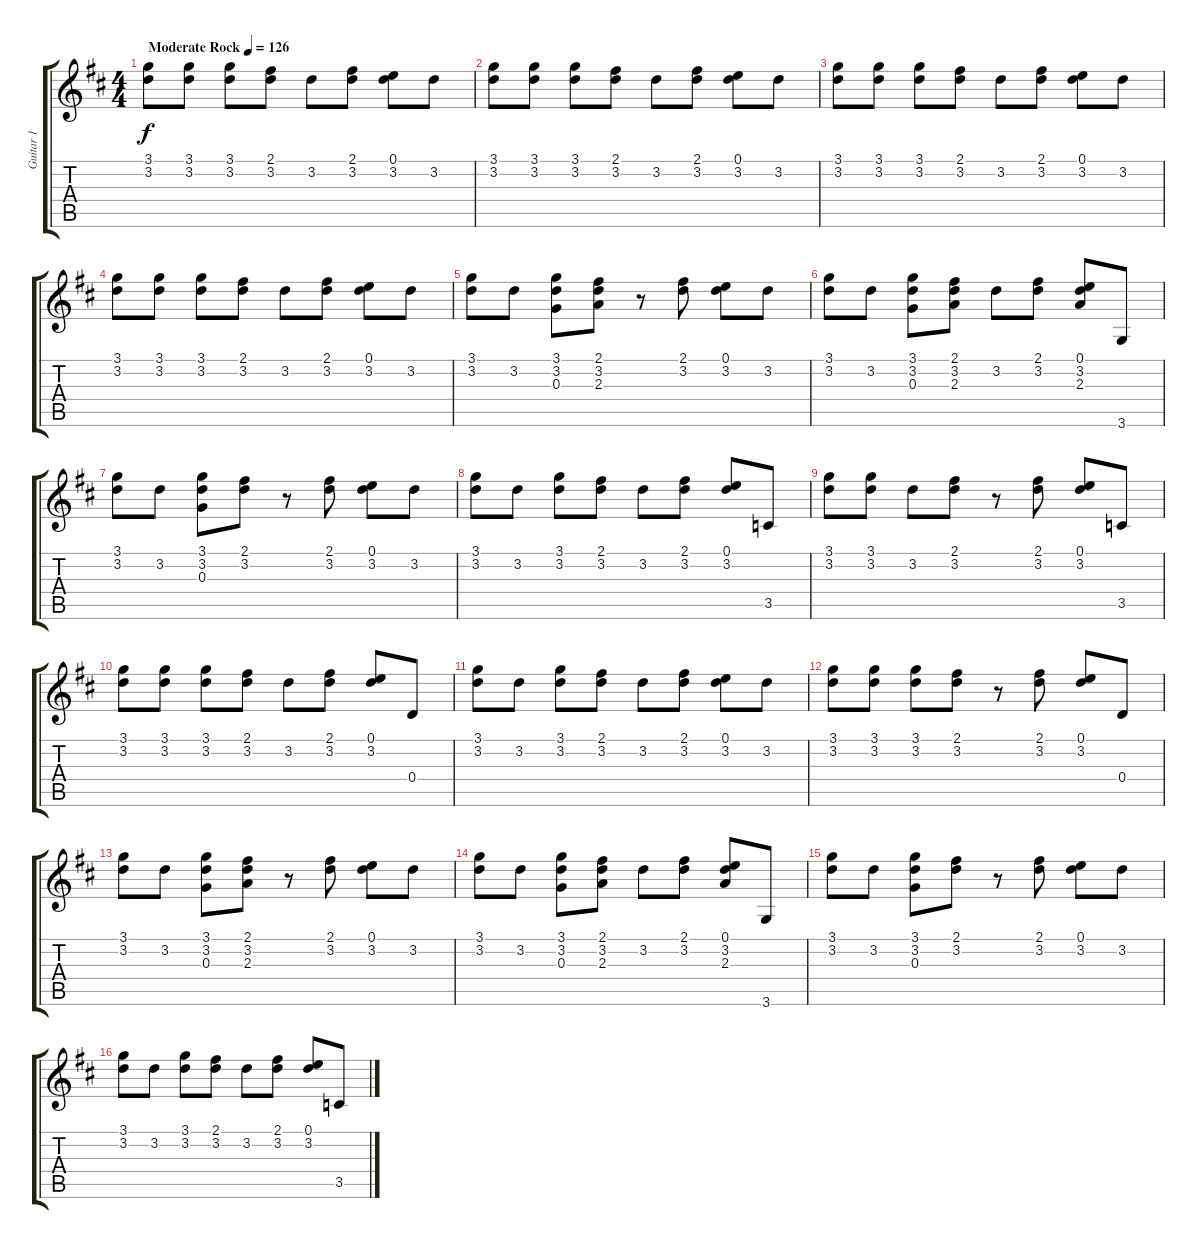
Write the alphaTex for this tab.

\track ("Guitar 1" "Guitar 1") {instrument overdrivenguitar}
\staff {score tabs}
\tuning (E4 B3 G3 D3 A2 E2) {hide}
\ts (4 4)
\tempo (126 "Moderate Rock")
\clef g2
\ks d
(3.1 3.2).8{dy f instrument overdrivenguitar} (3.1 3.2).8 (3.1 3.2).8 (2.1 3.2).8 3.2.8 (2.1 3.2).8 (0.1 3.2).8 3.2.8 |
(3.1 3.2).8 (3.1 3.2).8 (3.1 3.2).8 (2.1 3.2).8 3.2.8 (2.1 3.2).8 (0.1 3.2).8 3.2.8 |
(3.1 3.2).8 (3.1 3.2).8 (3.1 3.2).8 (2.1 3.2).8 3.2.8 (2.1 3.2).8 (0.1 3.2).8 3.2.8 |
(3.1 3.2).8 (3.1 3.2).8 (3.1 3.2).8 (2.1 3.2).8 3.2.8 (2.1 3.2).8 (0.1 3.2).8 3.2.8 |
(3.1 3.2).8 3.2.8 (3.1 3.2 0.3).8 (2.1 3.2 2.3).8 r.8 (2.1 3.2).8 (0.1 3.2).8 3.2.8 |
(3.1 3.2).8 3.2.8 (3.1 3.2 0.3).8 (2.1 3.2 2.3).8 3.2.8 (2.1 3.2).8 (0.1 3.2 2.3).8 3.6.8 |
(3.1 3.2).8 3.2.8 (3.1 3.2 0.3).8 (2.1 3.2).8 r.8 (2.1 3.2).8 (0.1 3.2).8 3.2.8 |
(3.1 3.2).8 3.2.8 (3.1 3.2).8 (2.1 3.2).8 3.2.8 (2.1 3.2).8 (0.1 3.2).8 3.5.8 |
(3.1 3.2).8 (3.1 3.2).8 3.2.8 (2.1 3.2).8 r.8 (2.1 3.2).8 (0.1 3.2).8 3.5.8 |
(3.1 3.2).8 (3.1 3.2).8 (3.1 3.2).8 (2.1 3.2).8 3.2.8 (2.1 3.2).8 (0.1 3.2).8 0.4.8 |
(3.1 3.2).8 3.2.8 (3.1 3.2).8 (2.1 3.2).8 3.2.8 (2.1 3.2).8 (0.1 3.2).8 3.2.8 |
(3.1 3.2).8 (3.1 3.2).8 (3.1 3.2).8 (2.1 3.2).8 r.8 (2.1 3.2).8 (0.1 3.2).8 0.4.8 |
(3.1 3.2).8 3.2.8 (3.1 3.2 0.3).8 (2.1 3.2 2.3).8 r.8 (2.1 3.2).8 (0.1 3.2).8 3.2.8 |
(3.1 3.2).8 3.2.8 (3.1 3.2 0.3).8 (2.1 3.2 2.3).8 3.2.8 (2.1 3.2).8 (0.1 3.2 2.3).8 3.6.8 |
(3.1 3.2).8 3.2.8 (3.1 3.2 0.3).8 (2.1 3.2).8 r.8 (2.1 3.2).8 (0.1 3.2).8 3.2.8 |
(3.1 3.2).8 3.2.8 (3.1 3.2).8 (2.1 3.2).8 3.2.8 (2.1 3.2).8 (0.1 3.2).8 3.5.8
